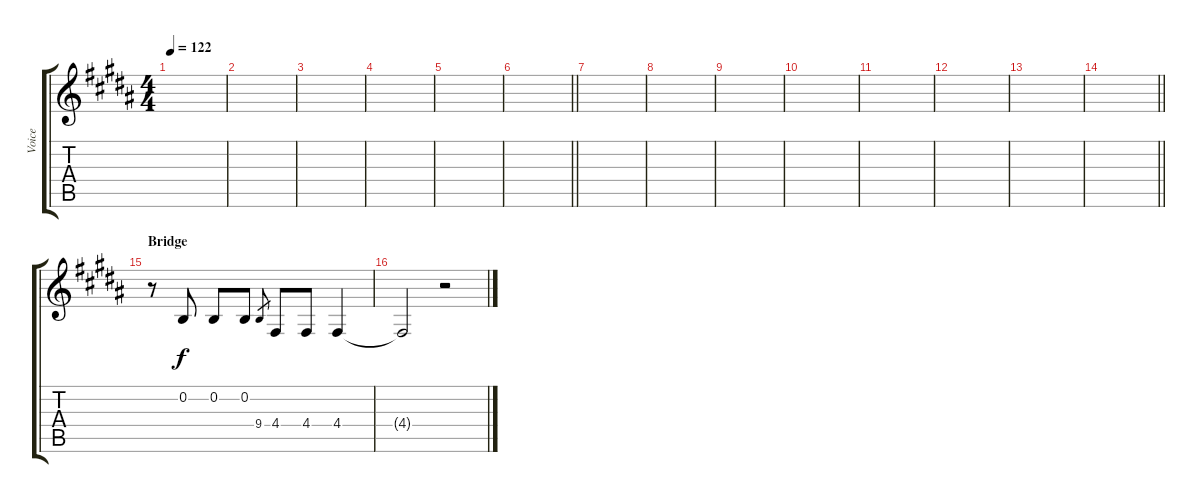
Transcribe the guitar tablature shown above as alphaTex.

\track ("Voice" "Voice") {instrument viola}
\staff {score tabs}
\tuning (E4 B3 G3 D3 A2 E2) {hide}
\ts (4 4)
\tempo 122
\clef g2
\ks b
|
|
|
|
|
\barLineRight lightlight
|
|
|
|
|
|
|
|
\barLineRight lightlight
|
\section ("" "Bridge")
r.8 0.2.8 0.2.8 0.2.8 9.4.8{gr} 4.4.8 4.4.8 4.4.4 |
4.4{t}.2 r.2
